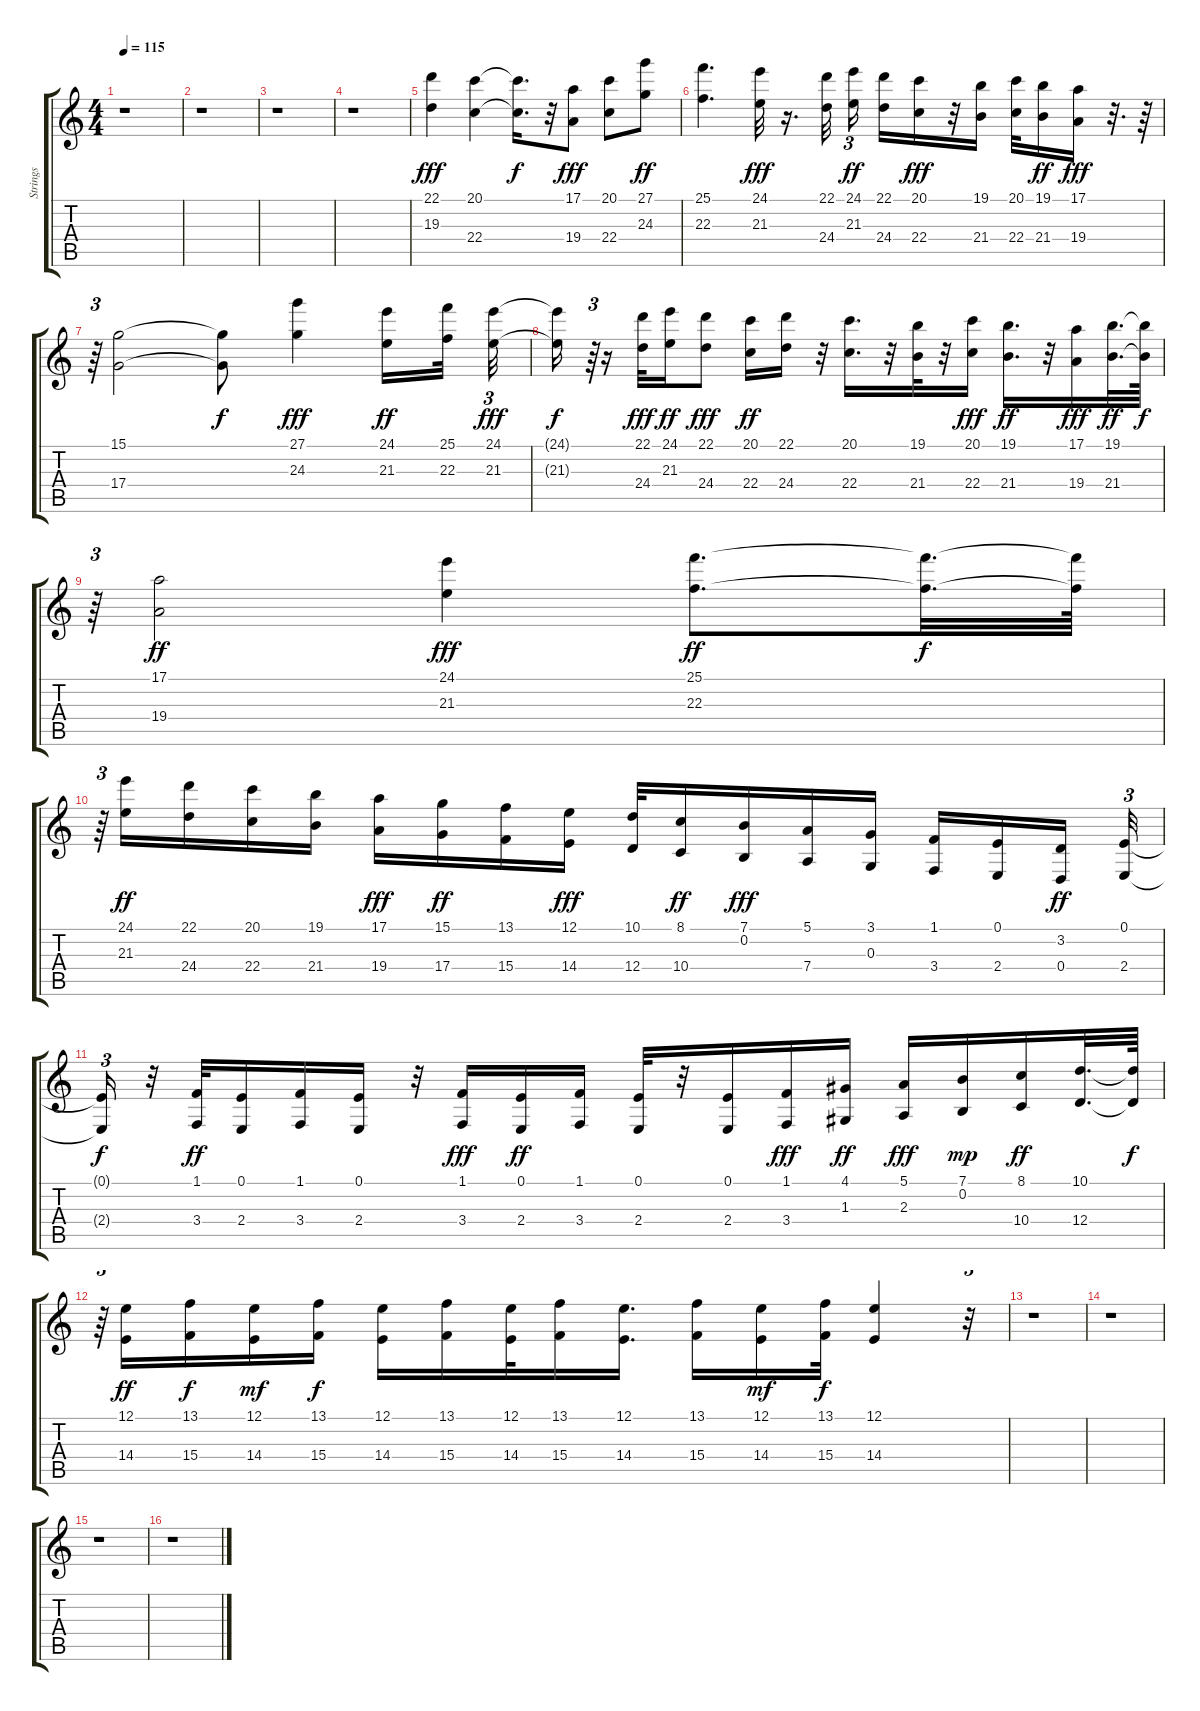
\track ("Strings" "Strings") {instrument stringensemble1}
\staff {score tabs}
\tuning (E4 B3 G3 D3 A2 E2) {hide}
\ts (4 4)
\tempo 115
\clef g2
\ks c
r.1{dy fff} |
r.1 |
r.1 |
r.1 |
(22.1 19.3).4 (20.1 22.4).4 (20.1{t} 22.4{t}).16{d dy f} r.32 (17.1 19.4).8{dy fff} (20.1 22.4).8 (27.1 24.3).8{dy ff} |
(25.1 22.3).4{d} (24.1 21.3).32{dy fff} r.16{d} (22.1 24.4).32 (24.1 21.3).16{tu (3 2) dy ff} (22.1 24.4).16 (20.1 22.4).16{dy fff} r.32 (19.1 21.4).16 (20.1 22.4).32 (19.1 21.4).16{dy ff} (17.1 19.4).16{dy fff} r.32{d} r.64 |
r.64{tu (3 2)} (15.1 17.4).2 (15.1{t} 17.4{t}).8{dy f} (27.1 24.3).4{dy fff} (24.1 21.3).16{dy ff} (25.1 22.3).32 (24.1 21.3).32{tu (3 2) dy fff} |
(24.1{t} 21.3{t}).16{dy f} r.64{tu (3 2)} r.16 (22.1 24.4).32{dy fff} (24.1 21.3).16{dy ff} (22.1 24.4).8{dy fff} (20.1 22.4).16{dy ff} (22.1 24.4).16 r.32 (20.1 22.4).16{d} r.32 (19.1 21.4).32 r.32 (20.1 22.4).16{dy fff} (19.1 21.4).16{d dy ff} r.32 (17.1 19.4).16{dy fff} (19.1 21.4).32{d dy ff} (19.1{t} 21.4{t}).64{dy f} |
r.64{tu (3 2)} (17.1 19.4).2{dy ff} (24.1 21.3).4{dy fff} (25.1 22.3).8{d dy ff} (25.1{t} 22.3{t}).32{d dy f} (25.1{t} 22.3{t}).64 |
r.64{tu (3 2)} (24.1 21.3).16{dy ff} (22.1 24.4).16 (20.1 22.4).16 (19.1 21.4).16 (17.1 19.4).16{dy fff} (15.1 17.4).16{dy ff} (13.1 15.4).16 (12.1 14.4).16{dy fff} (10.1 12.4).32 (8.1 10.4).16{dy ff} (7.1 0.2).16{dy fff} (5.1 7.4).16 (3.1 0.3).16 (1.1 3.4).16 (0.1 2.4).16 (3.2 0.4).16{dy ff} (0.1 2.4).32{tu (3 2)} |
(0.1{t} 2.4{t}).16{tu (3 2) dy f} r.32 (1.1 3.4).32{dy ff} (0.1 2.4).16 (1.1 3.4).16 (0.1 2.4).16 r.32 (1.1 3.4).16{dy fff} (0.1 2.4).16{dy ff} (1.1 3.4).16 (0.1 2.4).32 r.32 (0.1 2.4).16 (1.1 3.4).16{dy fff} (4.1 1.3).16{dy ff} (5.1 2.3).16{dy fff} (7.1 0.2).16{dy mp} (8.1 10.4).16{dy ff} (10.1 12.4).32{d} (10.1{t} 12.4{t}).64{dy f} |
r.64{tu (3 2)} (12.1 14.4).16{dy ff} (13.1 15.4).16{dy f} (12.1 14.4).16{dy mf} (13.1 15.4).16{dy f} (12.1 14.4).16 (13.1 15.4).16 (12.1 14.4).32 (13.1 15.4).16 (12.1 14.4).16{d} (13.1 15.4).16 (12.1 14.4).16{dy mf} (13.1 15.4).32{dy f} (12.1 14.4).4 r.32{tu (3 2)} |
r.1 |
r.1 |
r.1 |
r.1
